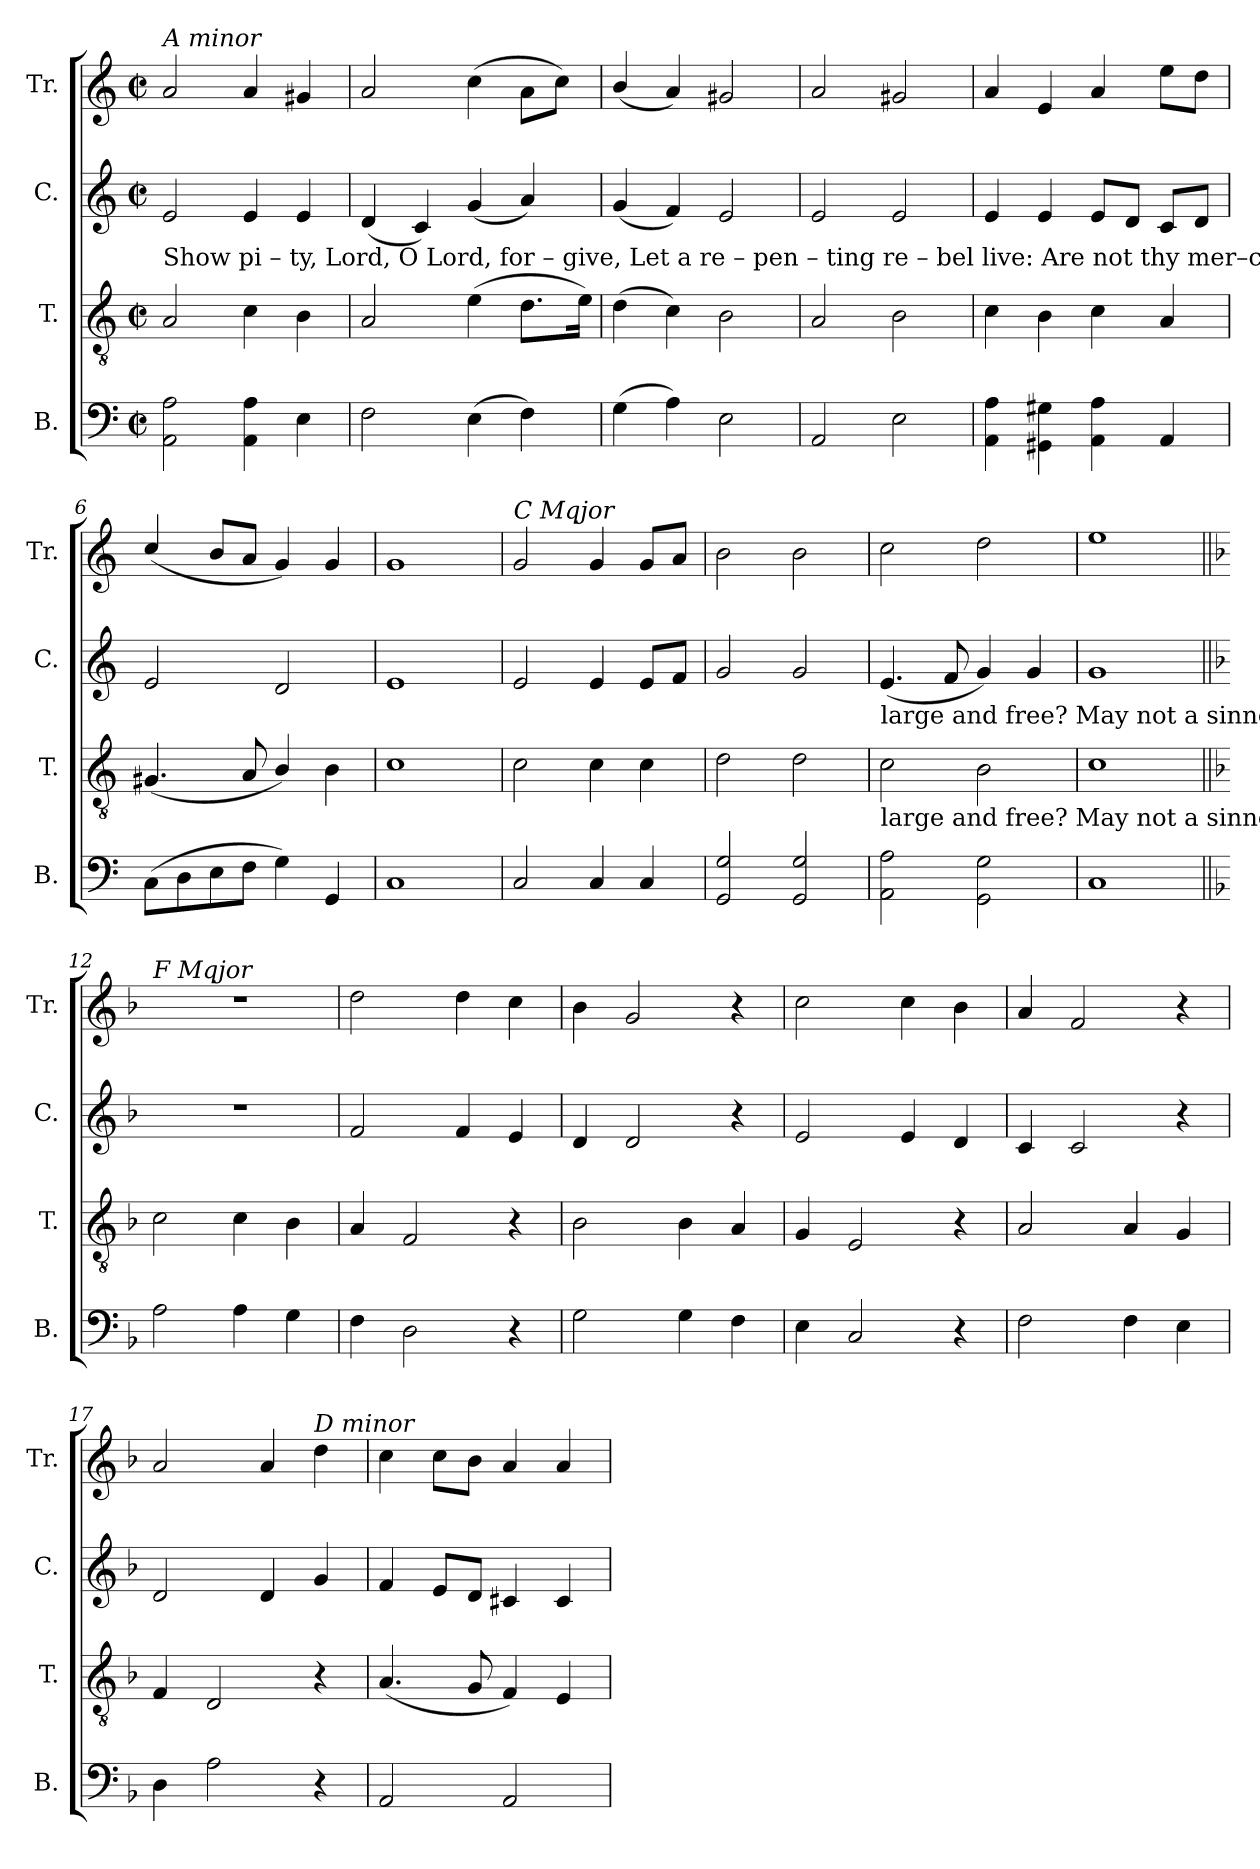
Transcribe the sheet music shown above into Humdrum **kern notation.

**kern	**kern	**kern	**kern
*part4	*part3	*part2	*part1
*staff4	*staff3	*staff2	*staff1
*I"B.	*I"T.	*I"C.	*I"Tr.
*I'B.	*I'T.	*I'C.	*I'Tr.
*clefF4	*clefGv2	*clefG2	*clefG2
*k[]	*k[]	*k[]	*k[]
*M2/2	*M2/2	*M2/2	*M2/2
*met(c|)	*met(c|)	*met(c|)	*met(c|)
*MM120	*MM120	*MM120	*MM120
=1	=1	=1	=1
!	!	!	!LO:TX:a:i:t=A minor
!	!	!LO:TX:b:t=Show  pi – ty,   Lord,   O                    Lord,   for –  give,   Let      a      re  – pen – ting      re          –        bel           live&colon;     Are  not  thy   mer–cies	!
2AA\ 2A\	2A/	2e/	2a/
4AA\ 4A\	4c\	4e/	4a/
4E\	4B\	4e/	4g#X/
=2	=2	=2	=2
2F\	2A/	(4d/	2a/
.	.	4c/)	.
(4E\	(4e\	(4g/	(4cc\
4F\)	8.d\L	4a/)	8a\L
.	.	.	8cc\J)
.	16e\Jk)	.	.
=3	=3	=3	=3
(4G\	(4d\	(4g/	(4b/
4A\)	4c\)	4f/)	4a/)
2E\	2B\	2e/	2g#X/
=4	=4	=4	=4
2AA/	2A/	2e/	2a/
2E\	2B\	2e/	2g#X/
=5	=5	=5	=5
4AA\ 4A\	4c\	4e/	4a/
4GG#X\ 4G#X\	4B\	4e/	4e/
4AA\ 4A\	4c\	8e/L	4a/
.	.	8d/J	.
4AA/	4A/	8c/L	8ee\L
.	.	8d/J	8dd\J
=6	=6	=6	=6
(8C\L	(4.G#X/	2e/	(4cc/
8D\	.	.	.
8E\	.	.	8b/L
8F\J	8A/	.	8a/J
4G\)	4B/)	2d/	4g/)
4GG/	4B\	.	4g/
=7	=7	=7	=7
1C	1c	1e	1g
=8	=8	=8	=8
!	!	!	!LO:TX:a:i:t=C Mqjor
2C/	2c\	2e/	2g/
4C/	4c\	4e/	4g/
4C/	4c\	8e/L	8g/L
.	.	8f/J	8a/J
=9	=9	=9	=9
2GG/ 2G/	2d\	2g/	2b\
2GG/ 2G/	2d\	2g/	2b\
!!LO:LB:g=z
=10	=10	=10	=10
!	!	!LO:TX:b:t=large            and  free?                        May  not  a  sinner,           May  not  a   sinner,            May  not  a   sin–ner   trust  in  thee?     My crimes are	!
!	!LO:TX:b:t=large     and       free?     May not a sinner,           May  not  a   sinner,           May  not  a   sin–ner           trust                   in   thee?     My crimes are	!	!
2AA\ 2A\	2c\	(4.e/	2cc\
.	.	8f/	.
2GG\ 2G\	2B\	4g/)	2dd\
.	.	4g/	.
=11	=11	=11	=11
1C	1c	1g	1ee
=12||	=12||	=12||	=12||
*k[b-]	*k[b-]	*k[b-]	*k[b-]
!	!	!	!LO:TX:a:i:t=F Mqjor
2A\	2c\	1r	1r
4A\	4c\	.	.
4G\	4B-\	.	.
=13	=13	=13	=13
4F\	4A/	2f/	2dd\
2D\	2F/	.	.
.	.	4f/	4dd\
4r	4r	4e/	4cc\
=14	=14	=14	=14
2G\	2B-\	4d/	4b-\
.	.	2d/	2g/
4G\	4B-\	.	.
4F\	4A/	4r	4r
=15	=15	=15	=15
4E\	4G/	2e/	2cc\
2C/	2E/	.	.
.	.	4e/	4cc\
4r	4r	4d/	4b-\
=16	=16	=16	=16
2F\	2A/	4c/	4a/
.	.	2c/	2f/
4F\	4A/	.	.
4E\	4G/	4r	4r
=17	=17	=17	=17
4D\	4F/	2d/	2a/
2A\	2D/	.	.
.	.	4d/	4a/
!	!	!	!LO:TX:a:i:t=D minor
4r	4r	4g/	4dd\
=18	=18	=18	=18
2AA/	(4.A/	4f/	4cc\
.	.	8e/L	8cc\L
.	8G/	8d/J	8b-\J
2AA/	4F/)	4c#X/	4a/
.	4E/	4c#/	4a/
=	=	=	=
*-	*-	*-	*-
